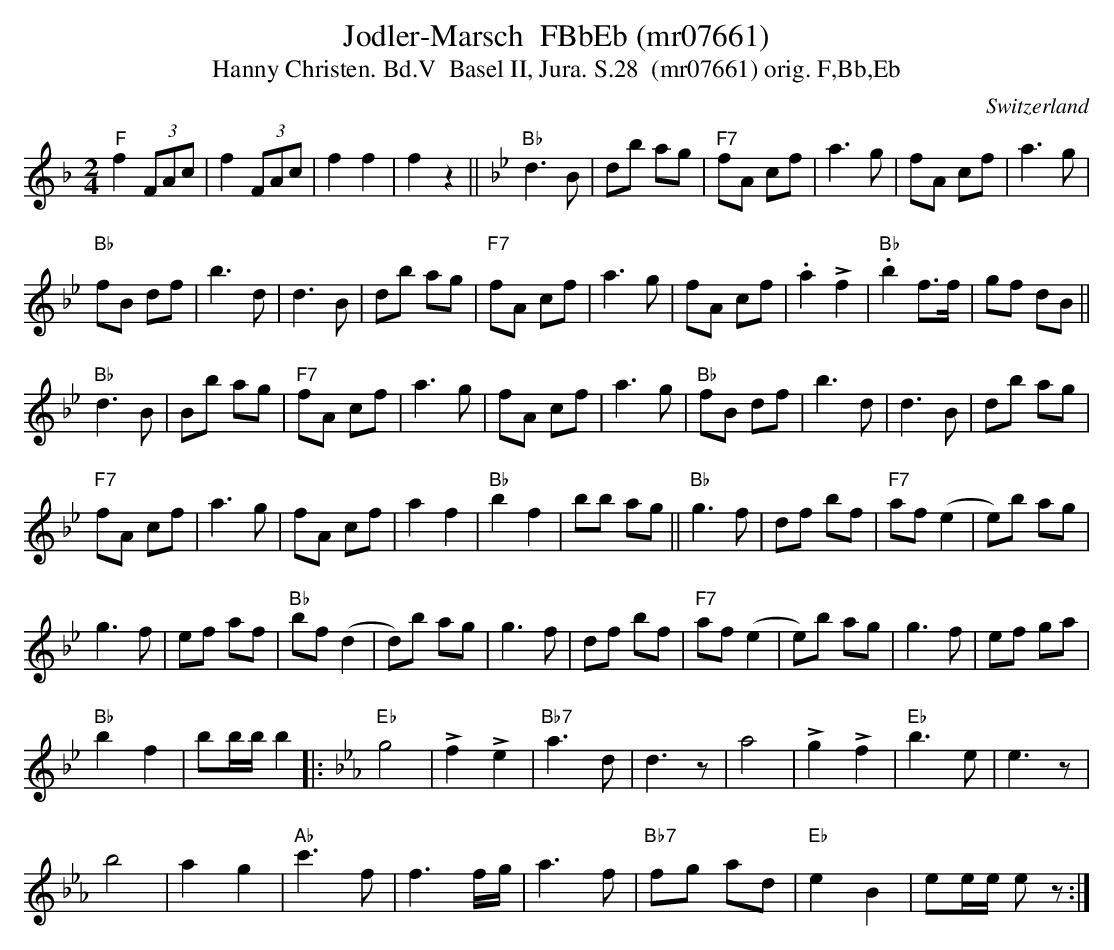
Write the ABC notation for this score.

X:1
T:Jodler-Marsch  FBbEb (mr07661)
T:Hanny Christen. Bd.V  Basel II, Jura. S.28  (mr07661) orig. F,Bb,Eb
M:2/4
L:1/8
O:Switzerland
K:F major
"F"f2 (3FAc | f2 (3FAc | f2f2 | f2z2 || [K:Bb] "Bb"d3B | db ag | "F7"fA cf | a3g | fA cf | a3g |
"Bb"fB df | b3d | d3B | db ag | "F7"fA cf | a3g | fA cf | .a2!>!f2 | "Bb".b2f>f | gf dB ||
"Bb"d3B | Bb ag | "F7"fA cf | a3g | fA cf | a3g | "Bb"fB df | b3d | d3B | db ag |
"F7"fA cf | a3g | fA cf | a2f2 | "Bb"b2f2 | bb ag || "Bb"g3f | df bf | "F7"af (e2 | e)b ag |
g3f | ef af | "Bb"bf (d2 | d)b ag | g3f | df bf | "F7"af (e2 | e)b ag | g3f | ef ga |
"Bb"b2f2 | bb/b/ b2 |: [K:Eb]  "Eb"g4 | !>!f2!>!e2 | "Bb7"a3d | d3z | a4 | !>!g2!>!f2 | "Eb"b3e | e3z |
b4 | a2g2 | "Ab"c'3f | f3f/g/ | a3f | "Bb7"fg ad | "Eb"e2B2 | ee/e/ ez :|
